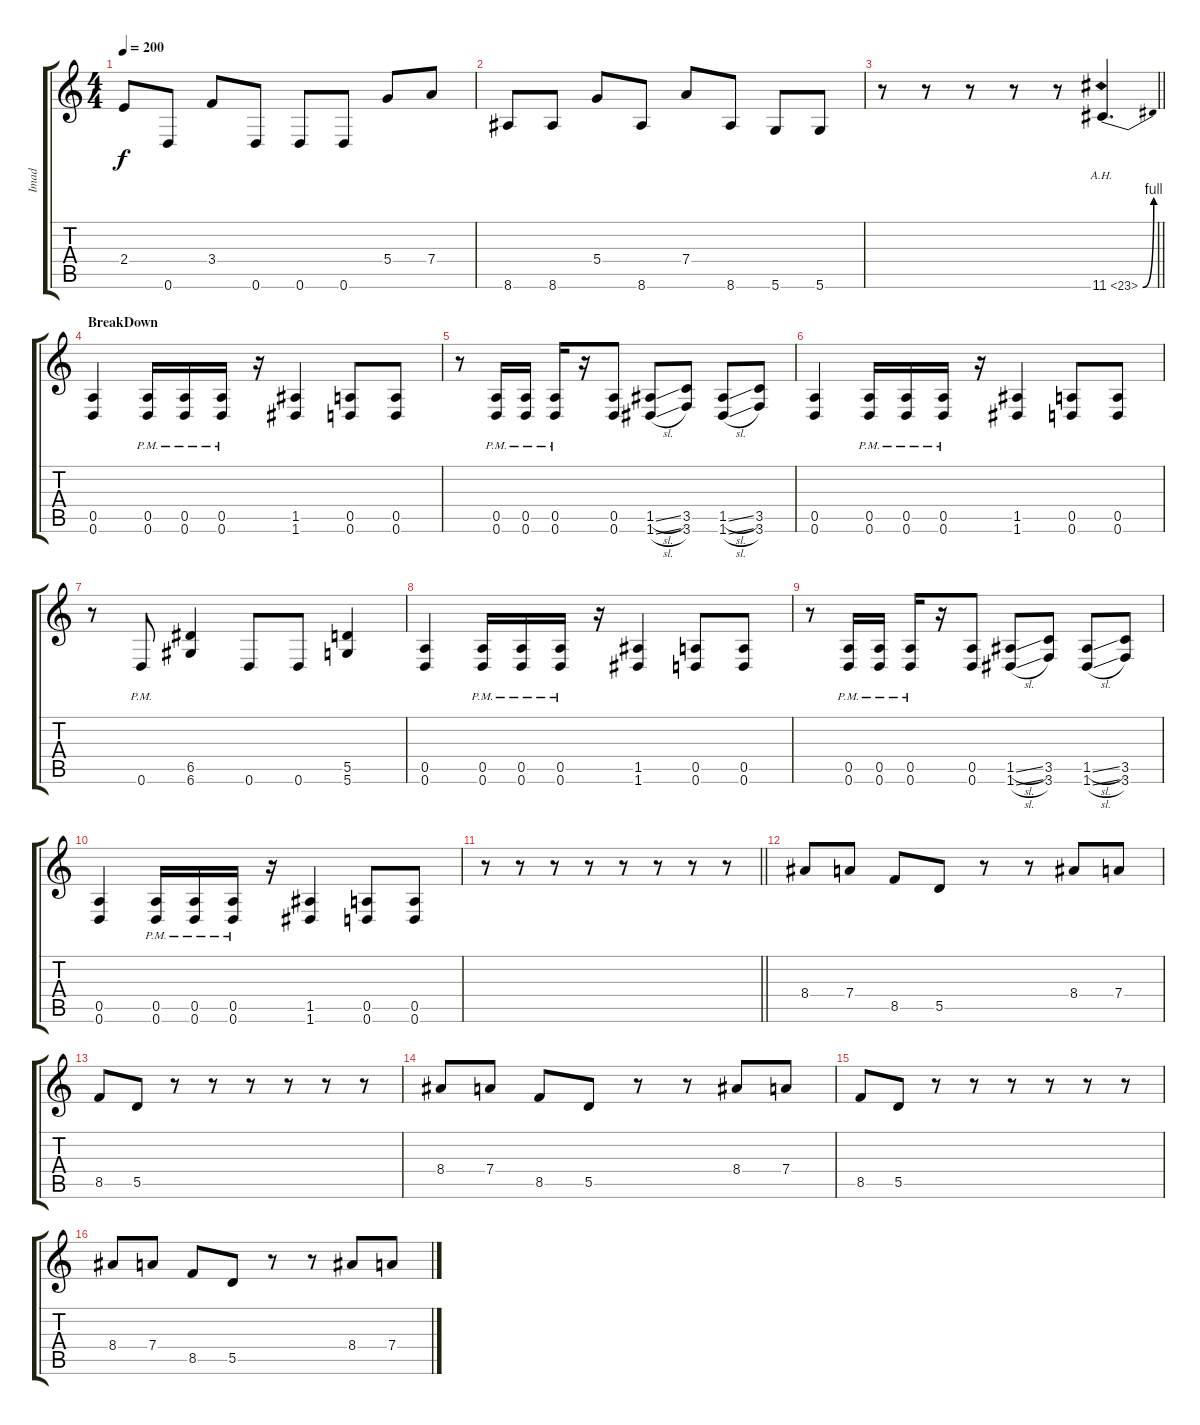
\track ("Imad" "Imad") {instrument distortionguitar}
\staff {score tabs}
\tuning (E4 B3 G3 D3 A2 D2) {hide}
\ts (4 4)
\tempo 200
\clef g2
\ks c
2.4.8{dy f} 0.6.8 3.4.8 0.6.8 0.6.8 0.6.8 5.4.8 7.4.8 |
8.6.8 8.6.8 5.4.8 8.6.8 7.4.8 8.6.8 5.6.8 5.6.8 |
\barLineRight lightlight
r.8 r.8 r.8 r.8 r.8 11.6{be (bend 0 0 60 4) ah 12}.4{d instrument guitarharmonics} |
\section ("" "BreakDown")
(0.5 0.6).4{instrument distortionguitar} (0.5{pm} 0.6{pm}).16 (0.5{pm} 0.6{pm}).16 (0.5{pm} 0.6{pm}).16 r.16 (1.5 1.6).4 (0.5 0.6).8 (0.5 0.6).8 |
r.8 (0.5{pm} 0.6{pm}).16 (0.5{pm} 0.6{pm}).16 (0.5{pm} 0.6{pm}).16 r.16 (0.5 0.6).8 (1.5{sl} 1.6{sl}).8 (3.5 3.6).8 (1.5{sl} 1.6{sl}).8 (3.5 3.6).8 |
(0.5 0.6).4 (0.5{pm} 0.6{pm}).16 (0.5{pm} 0.6{pm}).16 (0.5{pm} 0.6{pm}).16 r.16 (1.5 1.6).4 (0.5 0.6).8 (0.5 0.6).8 |
r.8 0.6{pm}.8 (6.5 6.6).4 0.6.8 0.6.8 (5.5 5.6).4 |
(0.5 0.6).4 (0.5{pm} 0.6{pm}).16 (0.5{pm} 0.6{pm}).16 (0.5{pm} 0.6{pm}).16 r.16 (1.5 1.6).4 (0.5 0.6).8 (0.5 0.6).8 |
r.8 (0.5{pm} 0.6{pm}).16 (0.5{pm} 0.6{pm}).16 (0.5{pm} 0.6{pm}).16 r.16 (0.5 0.6).8 (1.5{sl} 1.6{sl}).8 (3.5 3.6).8 (1.5{sl} 1.6{sl}).8 (3.5 3.6).8 |
(0.5 0.6).4 (0.5{pm} 0.6{pm}).16 (0.5{pm} 0.6{pm}).16 (0.5{pm} 0.6{pm}).16 r.16 (1.5 1.6).4 (0.5 0.6).8 (0.5 0.6).8 |
\barLineRight lightlight
r.8 r.8 r.8 r.8 r.8 r.8 r.8 r.8 |
\section ("" "")
8.4.8 7.4.8 8.5.8 5.5.8 r.8 r.8 8.4.8 7.4.8 |
8.5.8 5.5.8 r.8 r.8 r.8 r.8 r.8 r.8 |
8.4.8 7.4.8 8.5.8 5.5.8 r.8 r.8 8.4.8 7.4.8 |
8.5.8 5.5.8 r.8 r.8 r.8 r.8 r.8 r.8 |
8.4.8 7.4.8 8.5.8 5.5.8 r.8 r.8 8.4.8 7.4.8
